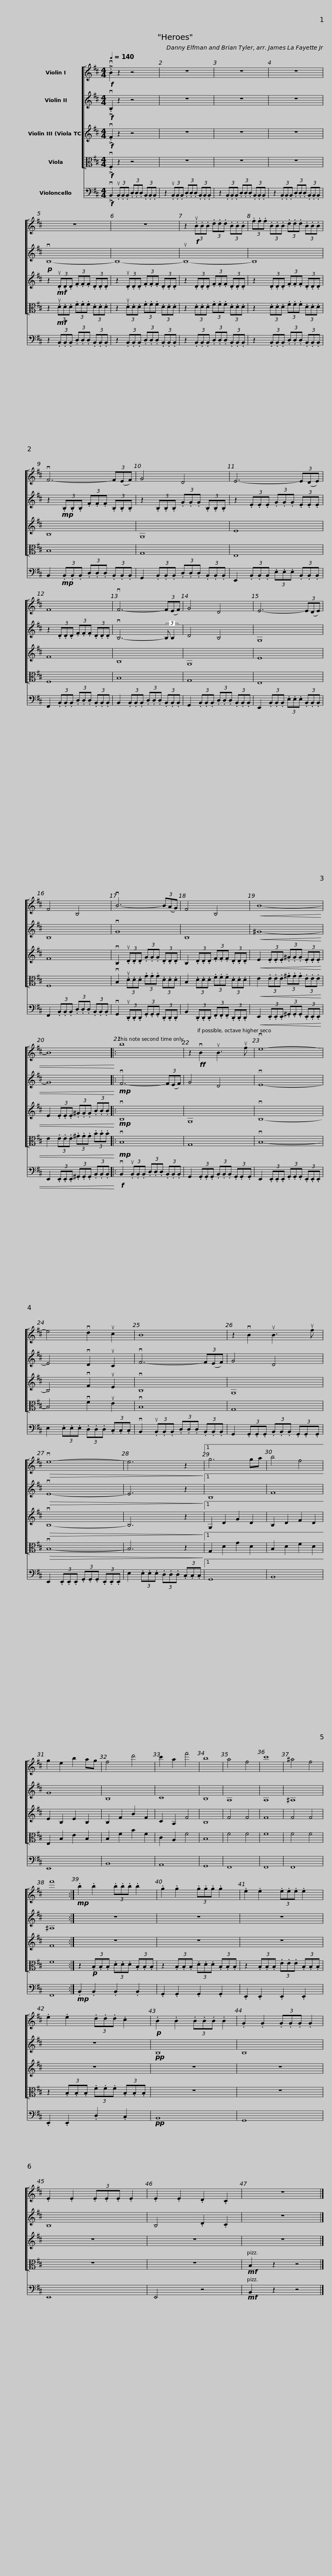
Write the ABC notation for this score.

X:1
%%score [ 1 2 3 4 ] 5
L:1/8
Q:1/4=140
M:4/4
I:linebreak $
K:D
V:1 treble
V:2 treble
V:3 treble
V:4 alto
V:5 bass
V:1
!f! !>!.vB2 z2 z4 | z8 | z8 |$ z8 | z8 | %5
 z8 | z2!f! (3.uB.B.B (3.d.d.d (3.B.B.B |$ (3.f.f.f (3.B.B.B (3.d.d.d (3.B.B.B | vF6- (3F(EF) | G4 D4 |$ %10
 E6- (3E(DE) | F8 | vF6- (3F(EF) | G4 D4 |$ E6- (3E(DE) | %15
 F4 B,4 | vB6- (3B(AG) |$ F4 B,4 |!<(! B8- | B8!<)! |:$ %20
 b8 | z2!ff! vB2 uB3 uf | ve8- |$ e4 vd2 uc2 | B8 | %25
 z2 vB2 uB3 uf |!>(! ve8- |$ e6 z2!>)! |1 g6 ga | b4 f4 | %30
 g2 e2 b2 ag | f4 d'4 | c'2 a2 f'4 | b8 | a4 f4 |$ %35
 c'8 | ^a4 f4 | f'8 :|!mp! .b2 .b2 (3.b.b.b .b2 | .g2 .g2 (3.g.g.g .g2 | %40
 .e2 .e2 (3.e.e.e .e2 |$ .e2 .e2 (3.d.d.d .c2 |!p! .B2 .B2 (3.B.B.B .B2 | .G2 .G2 (3.G.G.G .G2 | .E2 .E2 (3.E.E.E .E2 | %45
 .E2 .E2 .D2 .C2 | z8 |] %47
V:2
!f! !>!.vB,2 z2 z4 | z8 | z8 |$ z8 |!p! vB,8- | %5
 B,8- | uB,8- |$ B,8 | z2!mp! (3.B,.B,.B, (3.F.F.F (3.B,.B,.B, | z2 (3.B,.B,.B, (3.G.G.G (3.B,.B,.B, |$ %10
 z2 (3.E.E.E (3.G.G.G (3.E.E.E | z2 (3.D.D.D (3.F.F.F (3.D.D.D | vB,6- (3:2:2B, B,2 | D4 B,4 |$ G,8 | %15
 B,8 | vG8 |$ B,8 |!<(! ^G8- | G8!<)! |:$ %20
!mp! vF6- (3F(EF) | G4 D4 | vE8- |$ E4 vD2 uC2 | vF6- (3F(EF) | %25
 G4 D4 |!>(! vE8- |$ E6 z2!>)! |1 B,8 | F8 | %30
 G8 | B,8 | C8 | B,8 | A,8 |$ %35
 A,8 | ^A,8 | ^A,8 :| z8 | z8 | %40
 z8 |$ z8 |!pp! B,8 | B,8 | B,8 | %45
 B,4 .D2 .C2 | z8 |] %47
V:3
!f! !>!.vF2 z2 z4 | z8 | z8 |$ z8 | z2!mf! (3.uD.D.D (3.F.F.F (3.D.D.D | %5
 z2 (3.uD.D.D (3.F.F.F (3.D.D.D | z2 (3.D.D.D (3.F.F.F (3.D.D.D |$ z2 (3.D.D.D (3.F.F.F (3.D.D.D | B,8 | G,8 |$ %10
 E8 | F8 | B,8 | G,8 |$ E8 | %15
 F8 | vB,2 (3.uD.D.D (3.G.G.G (3.D.D.D |$ B,2 (3.D.D.D (3.F.F.F (3.D.D.D |!<(! E2 (3.E.E.E (3.^G.G.G (3.E.E.E | E2 (3.E.E.E (3.^G.G.G (3.B.B.B!<)! |:$ %20
!mp! vB,8 | G,8 | vB,8- |$ B,4 vF2 uE2 | vB,8 | %25
 G,8 |!>(! vB,8- |$ B,6 z2!>)! |1 G,2 D2 G2 D2 | B,2 D2 F2 D2 | %30
 E2 B,2 E2 B,2 | B,2 F2 B2 F2 | C2 A,2 F4 | B,8 | F4 F4 |$ %35
 F8 | F4 F4 | F8 :| z8 | z8 | %40
 z8 |$ z8 | z8 | z8 | z8 | %45
 z8 | z8 |] %47
V:4
!f! !>!.vF,2 z2 z4 | z8 | z8 |$ z8 | z2!mf! (3.uD.D.D (3.F.F.F (3.D.D.D | %5
 z2 (3.uD.D.D (3.F.F.F (3.D.D.D | z2 (3.D.D.D (3.F.F.F (3.D.D.D |$ z2 (3.D.D.D (3.F.F.F (3.D.D.D | B,8 | G,8 |$ %10
 E,8 | F,8 | B,8 | G,8 |$ E,8 | %15
 F,8 | vB,2 (3.uD.D.D (3.G.G.G (3.D.D.D |$ B,2 (3.D.D.D (3.F.F.F (3.D.D.D |!<(! E2 (3.E.E.E (3.^G.G.G (3.E.E.E | E2 (3.E.E.E (3.^G.G.G (3.B.B.B!<)! |:$ %20
!mp! vB,8 | G,8 | vB,8- |$ B,4 vF2 uE2 | vB,8 | %25
 G,8 |!>(! vB,8- |$ B,6 z2!>)! |1 G,2 D2 G2 D2 | B,2 D2 F2 D2 | %30
 E,2 B,2 E2 B,2 | B,2 F2 B2 F2 | C2 A,2 F4 | B,8 | F4 F4 |$ %35
 F8 | F4 F4 | F8 :| z2!p! (3.B,.B,.B, (3.D.D.D (3.B,.B,.B, | z2 (3.B,.B,.B, (3.D.D.D (3.B,.B,.B, | %40
 z2 (3.B,.B,.B, (3.E.E.E (3.B,.B,.B, |$ z2 (3.B,.B,.B, (3.F.F.F (3.B,.B,.B, | z8 | z8 | z8 | %45
 z8 |!mf! B,2 z2 z4 |] %47
V:5
!f! !>!vB,,2 (3.uB,,.B,,.B,, (3.D,.D,.D, (3.B,,.B,,.B,, | z2 (3.uB,,.B,,.B,, (3.D,.D,.D, (3.B,,.B,,.B,, | z2 (3.B,,.B,,.B,, (3.D,.D,.D, (3.B,,.B,,.B,, |$ z2 (3.B,,.B,,.B,, (3.D,.D,.D, (3.B,,.B,,.B,, | z2 (3.B,,.B,,.B,, (3.D,.D,.D, (3.B,,.B,,.B,, | %5
 z2 (3.B,,.B,,.B,, (3.D,.D,.D, (3.B,,.B,,.B,, | z2 (3.B,,.B,,.B,, (3.D,.D,.D, (3.B,,.B,,.B,, |$ z2 (3.B,,.B,,.B,, (3.D,.D,.D, (3.B,,.B,,.B,, | B,,2!mp! (3.B,,.B,,.B,, (3.D,.D,.D, (3.B,,.B,,.B,, | G,,2 (3.B,,.B,,.B,, (3.D,.D,.D, (3.B,,.B,,.B,, |$ %10
 E,,2 (3.B,,.B,,.B,, (3.E,.E,.E, (3.B,,.B,,.B,, | F,,2 (3.B,,.B,,.B,, (3.D,.D,.D, (3.B,,.B,,.B,, | B,,2 (3.B,,.B,,.B,, (3.D,.D,.D, (3.B,,.B,,.B,, | G,,2 (3.B,,.B,,.B,, (3.D,.D,.D, (3.B,,.B,,.B,, |$ E,,2 (3.B,,.B,,.B,, (3.E,.E,.E, (3.B,,.B,,.B,, | %15
 F,,2 (3.B,,.B,,.B,, (3.D,.D,.D, (3.B,,.B,,.B,, | vG,,2 (3.uD,,.D,,.D,, (3.G,,.G,,.G,, (3.D,,.D,,.D,, |$ B,,2 (3.D,,.D,,.D,, (3.F,,.F,,.F,, (3.D,,.D,,.D,, |!<(! E,,2 (3.E,,.E,,.E,, (3.^G,,.G,,.G,, (3.E,,.E,,.E,, | E,,2 (3.E,,.E,,.E,, (3.^G,,.G,,.G,, (3.B,,.B,,.B,,!<)! |:$ %20
!f! vB,,2 (3.uB,,.B,,.B,, (3.D,.D,.D, (3.B,,.B,,.B,, | G,,2 (3.G,,.G,,.G,, (3.B,,.B,,.B,, (3.G,,.G,,.G,, | E,,2 (3.E,,.E,,.E,, (3.G,,.G,,.G,, (3.E,,.E,,.E,, |$ E,2 (3.E,.E,.E, (3.D,.D,.D, (3.C,.C,.C, | vB,,2 (3.uB,,.B,,.B,, (3.D,.D,.D, (3.B,,.B,,.B,, | %25
 G,,2 (3.G,,.G,,.G,, (3.B,,.B,,.B,, (3.G,,.G,,.G,, | E,,2 (3.E,,.E,,.E,, (3.G,,.G,,.G,, (3.E,,.E,,.E,, |$ E,2 (3.E,.E,.E, (3.D,.D,.D, (3.C,.C,.C, |1 G,,8 | B,,8 | %30
 E,,8 | B,,8 | A,,8 | G,,8 | F,,8 |$ %35
 F,,8 | F,,8 | F,,8 :|!mp! .B,,2 .B,,2 .B,,2 .B,,2 | .G,,2 .G,,2 .G,,2 .G,,2 | %40
 .E,,2 .E,,2 .E,,2 .E,,2 |$ .E,,2 .E,,2 .D,2 .C,2 |!pp! B,,8 | G,,8 | E,,8 | %45
 E,,4 z4 |!mf! B,,2 z2 z4 |] %47
